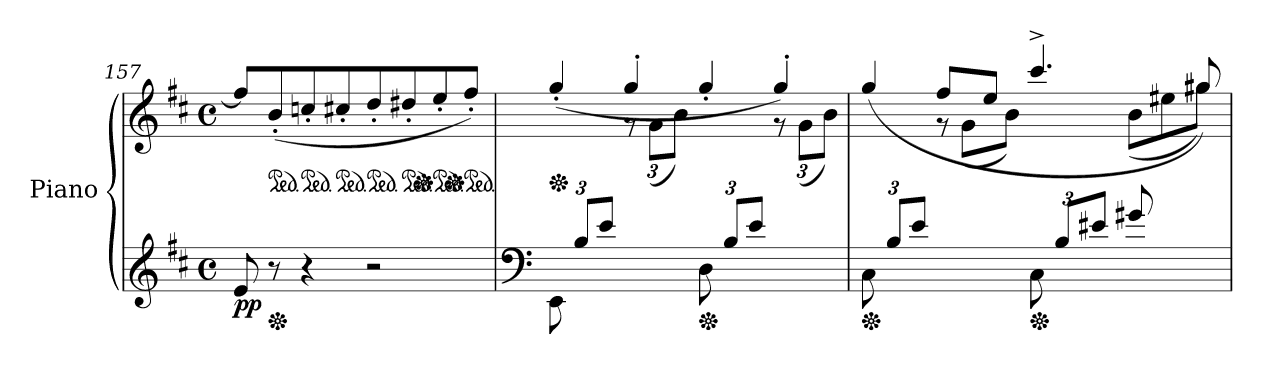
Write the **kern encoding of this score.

**kern	**kern	**dynam
*part1	*part1	*part1
*staff2	*staff1	*staff1/2
*I"Piano	*	*
*I'Pno	*	*
!!LO:LB:g=z
*clefG2	*clefG2	*
*k[f#c#]	*k[f#c#]	*
*M4/4	*M4/4	*
*met(c)	*met(c)	*
=157	=157	=157
!	!	!LO:DY:b=2
8e/	8ff#/L]	pp
*Xped	*	*
*	*ped	*
8r	(8b'/	.
*	*ped	*
4r	8ccn'/	.
*	*ped	*
.	8cc#X'/	.
*	*ped	*
2r	8dd'/	.
*	*ped	*
.	8dd#X'/	.
*	*Xped	*
*	*ped	*
.	8ee'/	.
*	*Xped	*
*	*ped	*
.	8ff#'/J)	.
=158	=158	=158
*clefF4	*	*
*Xbrackettup	*	*
*	*Xped	*
*	*^	*
12EE\	(4gg'/	4ryy	.
12B/L	.	.	.
12e/J	.	.	.
*	*	*Xbrackettup	*
4ryy	4gg'/	12r	.
.	.	(>12g\L	.
.	.	12b\J)	.
*Xped	*	*	*
12D\	4gg'/	4ryy	.
12B/L	.	.	.
12e/J	.	.	.
4ryy	4gg'/)	12r	.
.	.	(>12g\L	.
.	.	12b\J)	.
=159	=159	=159	=159
*Xped	*	*	*
12C#\	(4gg/	4ryy	.
12B/L	.	.	.
12e/J	.	.	.
4ryy	8ff#/L	12r	.
.	.	(12g\L	.
.	8ee/J	.	.
.	.	12b\J)	.
*Xped	*	*	*
12C#\	4.ccc#^/	4ryy	.
12B/L	.	.	.
12e#X/J	.	.	.
8g#X/	.	(>12b\L	.
.	.	12ee#X\	.
*	*Xtuplet	*	*
8ryy	24ryy	.	.
.	12gg#X/)	12gg#\J)	.
*	*v	*v	*
=	=	=
*-	*-	*-
